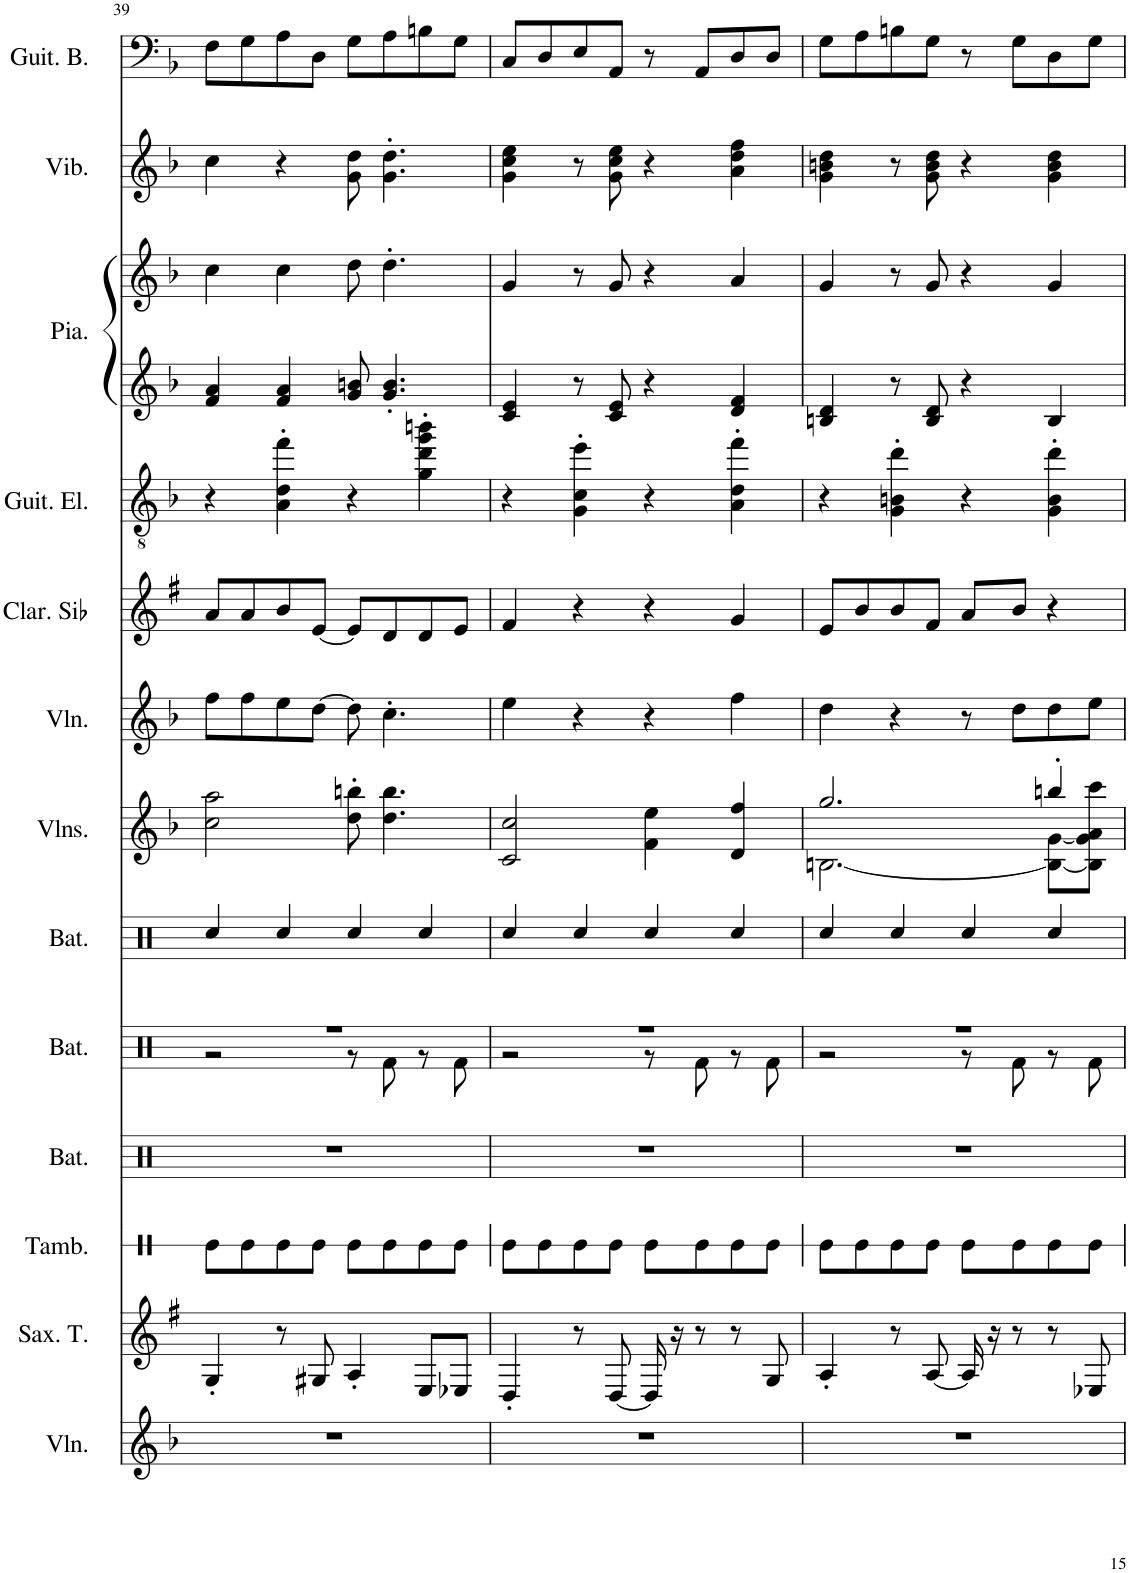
**kern	**kern	**kern	**kern	**kern	**kern	**kern	**kern	**kern	**kern	**kern	**kern	**kern	**kern
*part13	*part12	*part11	*part10	*part9	*part8	*part7	*part6	*part5	*part4	*part3	*part3	*part2	*part1
*staff14	*staff13	*staff12	*staff11	*staff10	*staff9	*staff8	*staff7	*staff6	*staff5	*staff4	*staff3	*staff2	*staff1
*I"Violon, Violin	*I"Saxophone Ténor, Tenor Sax	*I"Tambourin	*I"Batterie	*I"Batterie, Drums	*I"Batterie	*I"Violons, String Ensemble 1	*I"Violon, Pad 2 (warm)	*I"Clarinette en Sib	*I"Guitare électrique, Electric Guitar (clean)	*I"Piano, Acoustic Grand Piano	*	*I"Vibraphone, Vibraphone	*I"Guitare Basse, Electric Bass (pick)
*I'Vln.	*I'Sax. T.	*I'Tamb.	*I'Bat.	*I'Bat.	*I'Bat.	*I'Vlns.	*I'Vln.	*I'Clar. Sib	*I'Guit. El.	*I'Pia.	*	*I'Vib.	*I'Guit. B.
!!LO:PB:g=z
*clefG2	*clefG2	*clefX	*clefX	*clefX	*clefX	*clefG2	*clefG2	*clefG2	*clefGv2	*clefG2	*clefF4	*clefG2	*clefF4
*	*Trd8c14	*	*	*	*	*	*	*Trd1c2	*	*	*	*	*Trd7c12
*k[b-]	*k[f#]	*k[]	*k[]	*k[]	*k[]	*k[b-]	*k[b-]	*k[f#]	*k[b-]	*k[b-]	*k[b-]	*k[b-]	*k[b-]
*M4/4	*M4/4	*M4/4	*M4/4	*M4/4	*M4/4	*M4/4	*M4/4	*M4/4	*M4/4	*M4/4	*M4/4	*M4/4	*M4/4
=39	=39	=39	=39	=39	=39	=39	=39	=39	=39	=39	=39	=39	=39
*	*	*	*	*^	*	*	*	*	*	*	*	*	*
1r	4G'/	8Re\L	1r	1r	2r	4Rcc/	2cc\ 2aa\	8ff\L	8a/L	4r	4f/ 4a/	4cc\	4cc\	8F\L
.	.	8Re\	.	.	.	.	.	8ff\	8a/	.	.	.	.	8G\
.	8r	8Re\	.	.	.	4Rcc/	.	8ee\	8b/	4A\' 4d\' 4ff\'	4f/ 4a/	4cc\	4r	8A\
.	8G#X/	8Re\J	.	.	.	.	.	[8dd\J	[8e/J	.	.	.	.	8D\J
.	4A'/	8Re\L	.	.	8r	4Rcc/	8dd\' 8bbn\'	8dd\]	8e/L]	4r	8g/ 8bn/	8dd\	8g\ 8dd\	8G\L
.	.	8Re\	.	.	8Rf\	.	4.dd\ 4.bb\	4.cc'\	8d/	.	4.g/' 4.b/'	4.dd'\	4.g\' 4.dd\'	8A\
.	8E/L	8Re\	.	.	8r	4Rcc/	.	.	8d/	4g\' 4dd\' 4gg\' 4bbn\'	.	.	.	8Bn\
.	8E-X/J	8Re\J	.	.	8Rf\	.	.	.	8e/J	.	.	.	.	8G\J
=40	=40	=40	=40	=40	=40	=40	=40	=40	=40	=40	=40	=40	=40	=40
1r	4D'/	8Re\L	1r	1r	2r	4Rcc/	2c/ 2cc/	4ee\	4f#/	4r	4c/ 4e/	4g/	4g\ 4cc\ 4ee\	8C/L
.	.	8Re\	.	.	.	.	.	.	.	.	.	.	.	8D/
.	8r	8Re\	.	.	.	4Rcc/	.	4r	4r	4G\' 4c\' 4ee\'	8r	8r	8r	8E/
.	[8D/	8Re\J	.	.	.	.	.	.	.	.	8c/ 8e/	8g/	8g\ 8cc\ 8ee\	8AA/J
.	16D/]	8Re\L	.	.	8r	4Rcc/	4f\ 4ee\	4r	4r	4r	4r	4r	4r	8r
.	16r	.	.	.	.	.	.	.	.	.	.	.	.	.
.	8r	8Re\	.	.	8Rf\	.	.	.	.	.	.	.	.	8AA/L
.	8r	8Re\	.	.	8r	4Rcc/	4d/ 4ff/	4ff\	4g/	4A\' 4d\' 4ff\'	4d/ 4f/	4a/	4a\ 4dd\ 4ff\	8D/
.	8G/	8Re\J	.	.	8Rf\	.	.	.	.	.	.	.	.	8D/J
=41	=41	=41	=41	=41	=41	=41	=41	=41	=41	=41	=41	=41	=41	=41
*	*	*	*	*	*	*	*^	*	*	*	*	*	*	*
1r	4A'/	8Re\L	1r	1r	2r	4Rcc/	2.gg/	[2.Bn\	4dd\	8e/L	4r	4Bn/ 4d/	4g/	4g\ 4bn\ 4dd\	8G\L
.	.	8Re\	.	.	.	.	.	.	.	8b/	.	.	.	.	8A\
.	8r	8Re\	.	.	.	4Rcc/	.	.	4r	8b/	4G\' 4Bn\' 4dd\'	8r	8r	8r	8Bn\
.	[8A/	8Re\J	.	.	.	.	.	.	.	8f#/J	.	8B/ 8d/	8g/	8g\ 8b\ 8dd\	8G\J
.	16A/]	8Re\L	.	.	8r	4Rcc/	.	.	8r	8a/L	4r	4r	4r	4r	8r
.	16r	.	.	.	.	.	.	.	.	.	.	.	.	.	.
.	8r	8Re\	.	.	8Rf\	.	.	.	8dd\L	8b/J	.	.	.	.	8G\L
.	8r	8Re\	.	.	8r	4Rcc/	4bbn'/	8B\_ [8g\L	8dd\	4r	4G\' 4B\' 4dd\'	4B/	4g/	4g\ 4b\ 4dd\	8D\
.	8E-X/	8Re\J	.	.	8Rf\	.	.	8B\] 8g\] 8a\ 8ccc\J	8ee\J	.	.	.	.	.	8G\J
*	*	*	*	*v	*v	*	*v	*v	*	*	*	*	*	*	*
=	=	=	=	=	=	=	=	=	=	=	=	=	=
*-	*-	*-	*-	*-	*-	*-	*-	*-	*-	*-	*-	*-	*-
